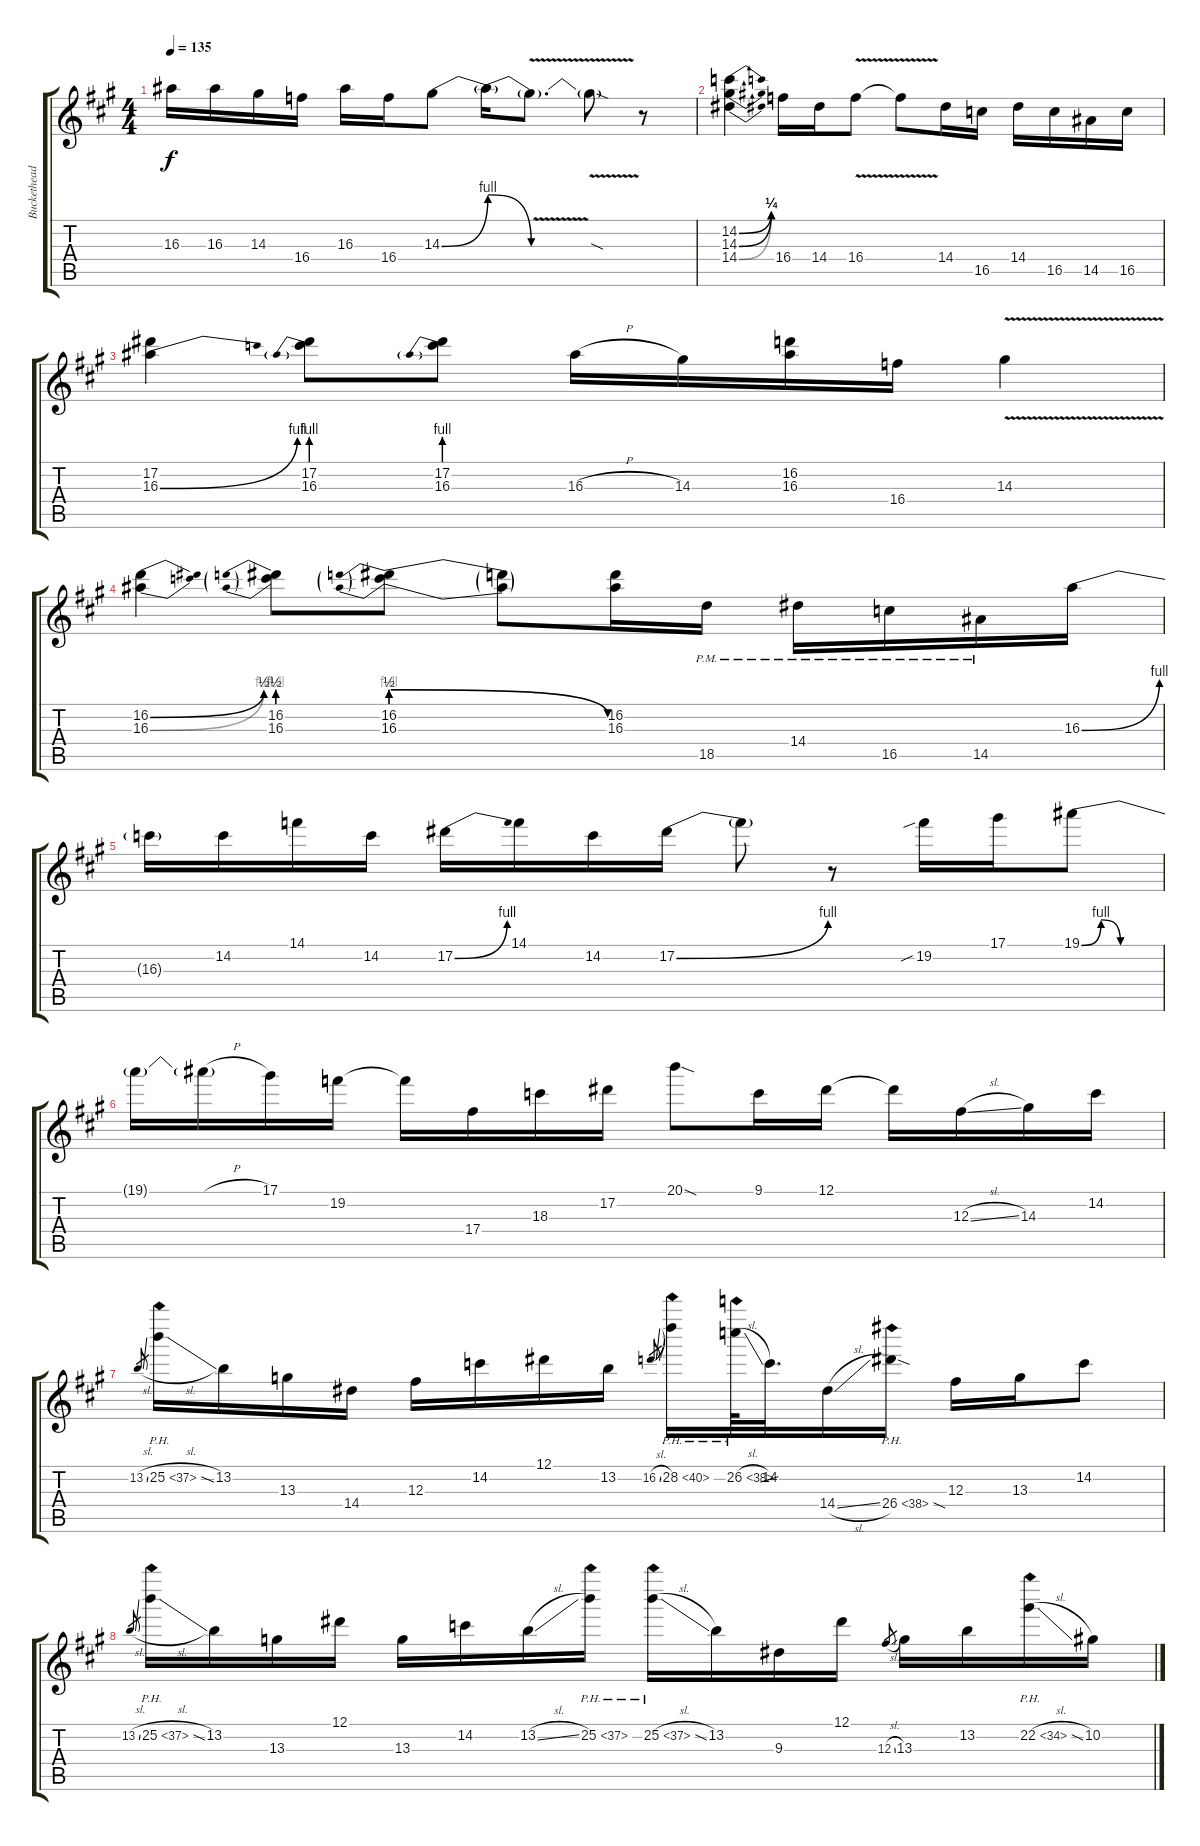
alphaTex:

\track ("Buckethead" "Buckethead") {instrument distortionguitar}
\staff {score tabs}
\tuning (Eb4 Bb3 Gb3 Db3 Ab2 Eb2) {hide}
\ts (4 4)
\tempo 135
\clef g2
\ks f#minor
16.3.16{dy f} 16.3.16 14.3.16 16.4.16 16.3.16 16.4.16 14.3{be (bend 0 0 60 4)}.8 14.3{be (release 0 4 60 0) t}.16 14.3{v t}.8{d} 14.3{sod t}.8 r.8 |
(14.2{be (bend 0 0 60 1)} 14.3{be (bend 0 0 60 1)} 14.4{be (bend 0 0 60 1)}).4 16.4.16 14.4.16 16.4{v}.8 16.4{t}.8 14.4.16 16.5.16 14.4.16 16.5.16 14.5.16 16.5.16 |
(17.2 16.3{be (bend 0 0 60 4)}).4 (17.2 16.3{be (prebend 0 4 60 4)}).8 (17.2 16.3{be (prebend 0 4 60 4)}).8 16.3{h}.16 14.3.16 (16.2 16.3).16 16.4.16 14.3{v}.4 |
(16.2{be (bend 0 0 60 2)} 16.3{be (bend 0 0 60 4)}).4 (16.2{be (prebend 0 2 60 2)} 16.3{be (prebend 0 4 60 4)}).8 (16.2{be (prebendrelease 0 2 60 0)} 16.3{be (prebendrelease 0 4 60 0)}).8 (16.2{t} 16.3{t}).8 (16.2 16.3).16 18.5{pm}.16 14.4{pm}.16 16.5{pm}.16 14.5{pm}.16 16.3{be (bend 0 0 60 4)}.16 |
16.3{t}.16 14.2.16 14.1.16 14.2.16 17.2{be (bend 0 0 60 4)}.16 14.1.16 14.2.16 17.2{be (bend 0 0 60 4)}.16 17.2{t}.8 r.8 19.2{sib}.16 17.1.16 19.1{be (custom 0 0 15 4 30 0 60 0)}.8 |
19.1{t}.16 19.1{h t}.16 17.1.16 19.2.16 19.2{t}.16 17.4.16 18.3.16 17.2.16 20.1{sod}.8 9.1.16 12.1.16 12.1{t}.16 12.3{sl}.16 14.3.16 14.2.16 |
13.2{sl}.8{gr} 25.2{ph 12 sl}.16 13.2.16 13.3.16 14.4.16 12.3.16 14.2.16 12.1.16 13.2.16 16.2{sl}.8{gr} 28.2{ph 12}.16 26.2{ph 12 sl}.64 14.2.32{d} 14.4{sl}.16 26.4{ph 12 sod}.16 12.3.16 13.3.16 14.2.8 |
13.2{sl}.8{gr} 25.2{ph 12 sl}.16 13.2.16 13.3.16 12.1.16 13.3.16 14.2.16 13.2{sl}.16 25.2{ph 12}.16 25.2{ph 12 sl}.16 13.2.16 9.3.16 12.1.16 12.3{sl}.8{gr} 13.3.16 13.2.16 22.2{ph 12 sl}.16 10.2.16
